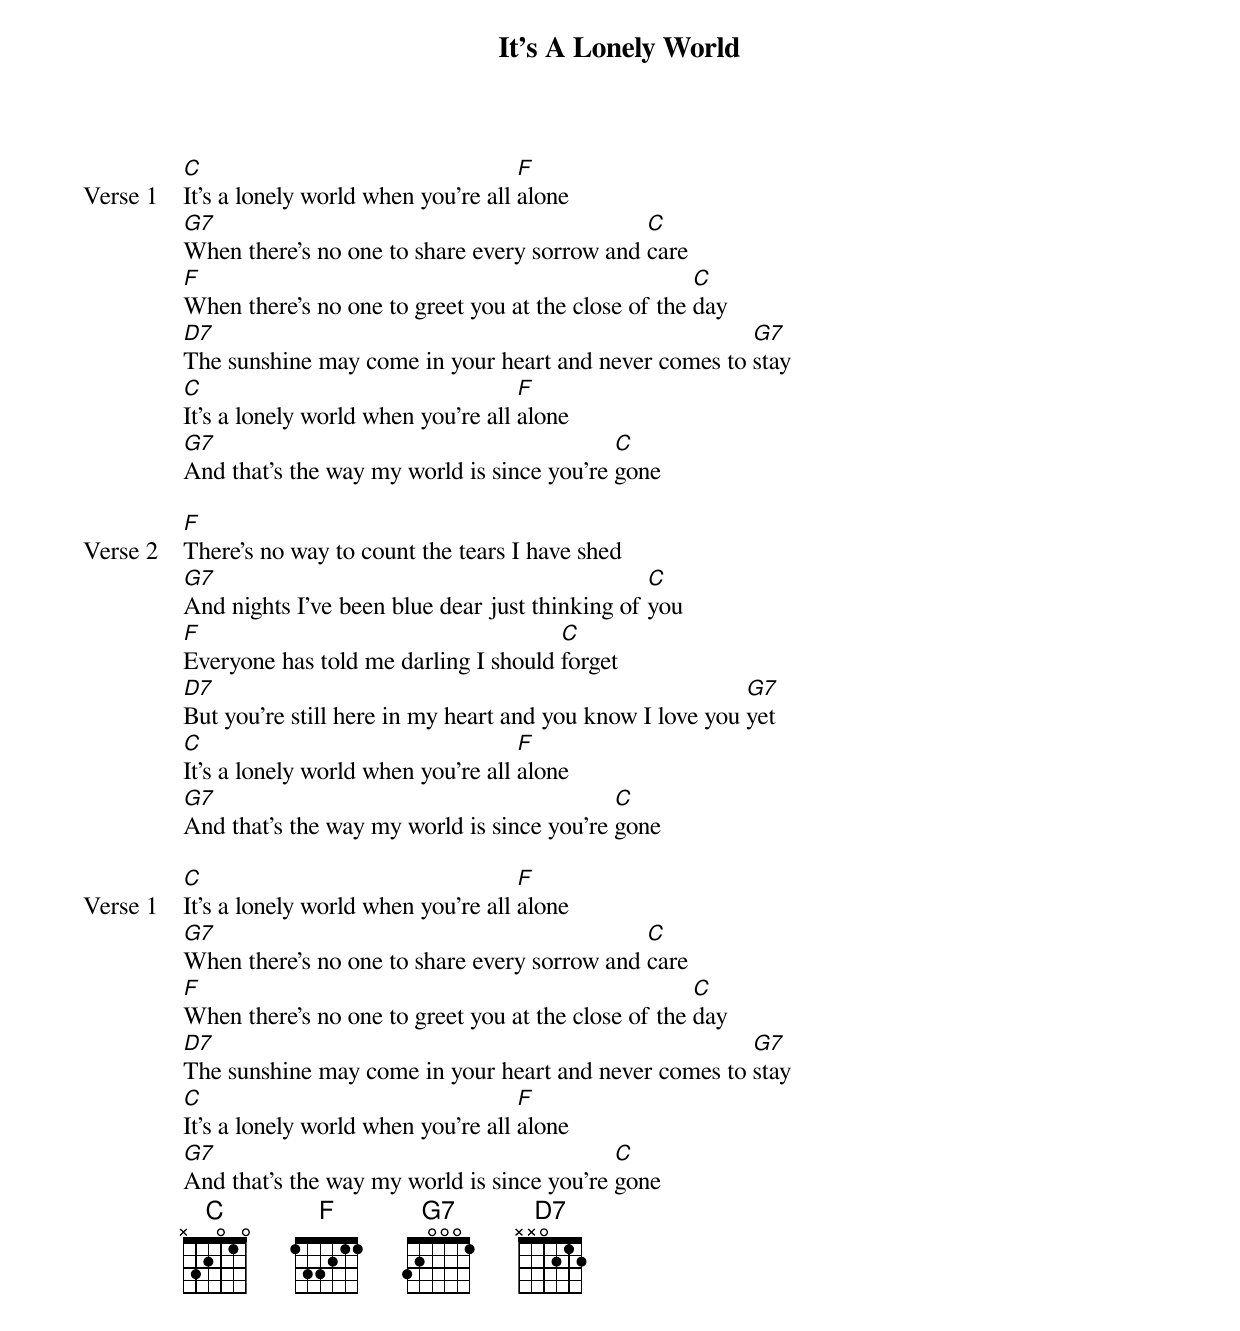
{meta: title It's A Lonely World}
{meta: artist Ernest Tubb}
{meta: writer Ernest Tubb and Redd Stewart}

{start_of_verse: Verse 1}
[C]It's a lonely world when you're all [F]alone
[G7]When there's no one to share every sorrow and [C]care
[F]When there's no one to greet you at the close of the [C]day
[D7]The sunshine may come in your heart and never comes to [G7]stay
[C]It's a lonely world when you're all [F]alone
[G7]And that's the way my world is since you're [C]gone
{end_of_verse}

{start_of_verse: Verse 2}
[F]There's no way to count the tears I have shed
[G7]And nights I've been blue dear just thinking of [C]you
[F]Everyone has told me darling I should [C]forget
[D7]But you're still here in my heart and you know I love you [G7]yet
[C]It's a lonely world when you're all [F]alone
[G7]And that's the way my world is since you're [C]gone
{end_of_verse}

{start_of_verse: Verse 1}
[C]It's a lonely world when you're all [F]alone
[G7]When there's no one to share every sorrow and [C]care
[F]When there's no one to greet you at the close of the [C]day
[D7]The sunshine may come in your heart and never comes to [G7]stay
[C]It's a lonely world when you're all [F]alone
[G7]And that's the way my world is since you're [C]gone
{end_of_verse}
